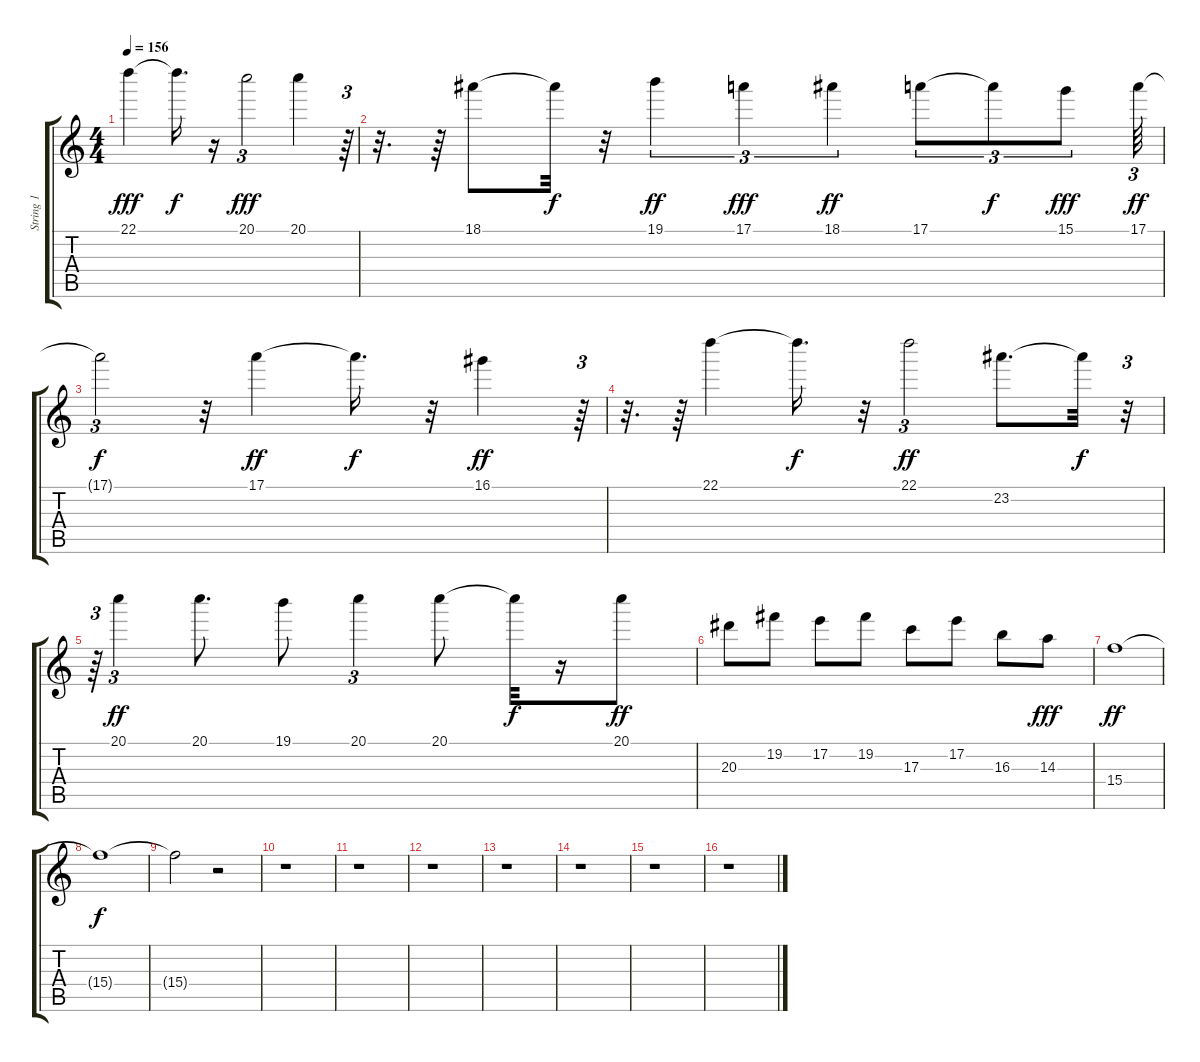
\track ("String 1" "String 1") {instrument overdrivenguitar}
\staff {score tabs}
\tuning (E4 B3 G3 D3 A2 E2) {hide}
\ts (4 4)
\tempo 156
\clef g2
\ks c
22.1.4{dy fff} 22.1{t}.16{d dy f} r.16 20.1.2{tu (3 2) dy fff} 20.1.4 r.64{tu (3 2)} |
r.32{d} r.64 18.1.8 18.1{t}.32{dy f} r.32 19.1.4{tu (3 2) dy ff} 17.1.4{tu (3 2) dy fff} 18.1.4{tu (3 2) dy ff} 17.1.8{tu (3 2)} 17.1{t}.8{tu (3 2) dy f} 15.1.8{tu (3 2) dy fff} 17.1.64{tu (3 2) dy ff} |
17.1{t}.2{tu (3 2) dy f} r.32 17.1.4{dy ff} 17.1{t}.16{d dy f} r.32 16.1.4{dy ff} r.64{tu (3 2)} |
r.32{d} r.64 22.1.4 22.1{t}.16{d dy f} r.32 22.1.2{tu (3 2) dy ff} 23.2.8{d} 23.2{t}.32{dy f} r.32{tu (3 2)} |
r.64{tu (3 2)} 20.1.4{tu (3 2) dy ff} 20.1.8{d} 19.1.8 20.1.4{tu (3 2)} 20.1.8 20.1{t}.32{dy f} r.16 20.1.8{dy ff} |
20.3.8 19.2.8 17.2.8 19.2.8 17.3.8 17.2.8 16.3.8 14.3.8{dy fff} |
15.4.1{dy ff} |
15.4{t}.1{dy f} |
15.4{t}.2 r.2 |
r.1 |
r.1 |
r.1 |
r.1 |
r.1 |
r.1 |
r.1
